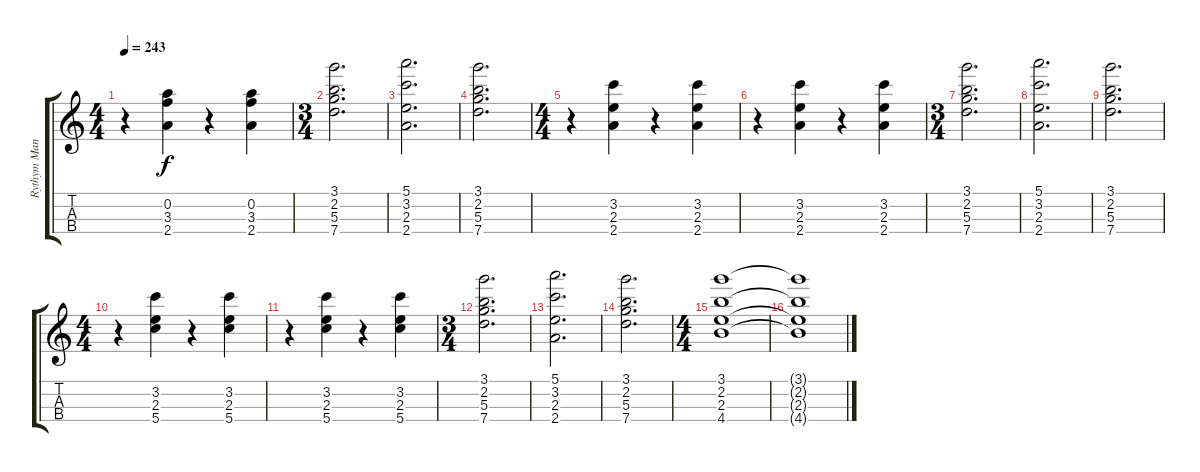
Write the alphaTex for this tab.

\track ("Rythym Mandolin" "Rythym Man") {instrument banjo}
\staff {score tabs}
\tuning (E5 A4 D4 G3) {hide}
\displaytranspose 12
\ts (4 4)
\tempo 243
\clef g2
\ks c
r.4{dy f} (0.2 3.3 2.4).4 r.4 (0.2 3.3 2.4).4 |
\ts (3 4)
(3.1 2.2 5.3 7.4).2{d} |
(5.1 3.2 2.3 2.4).2{d} |
(3.1 2.2 5.3 7.4).2{d} |
\ts (4 4)
r.4 (3.2 2.3 2.4).4 r.4 (3.2 2.3 2.4).4 |
r.4 (3.2 2.3 2.4).4 r.4 (3.2 2.3 2.4).4 |
\ts (3 4)
(3.1 2.2 5.3 7.4).2{d} |
(5.1 3.2 2.3 2.4).2{d} |
(3.1 2.2 5.3 7.4).2{d} |
\ts (4 4)
r.4 (3.2 2.3 5.4).4 r.4 (3.2 2.3 5.4).4 |
r.4 (3.2 2.3 5.4).4 r.4 (3.2 2.3 5.4).4 |
\ts (3 4)
(3.1 2.2 5.3 7.4).2{d} |
(5.1 3.2 2.3 2.4).2{d} |
(3.1 2.2 5.3 7.4).2{d} |
\ts (4 4)
(3.1 2.2 2.3 4.4).1 |
(3.1{t} 2.2{t} 2.3{t} 4.4{t}).1
